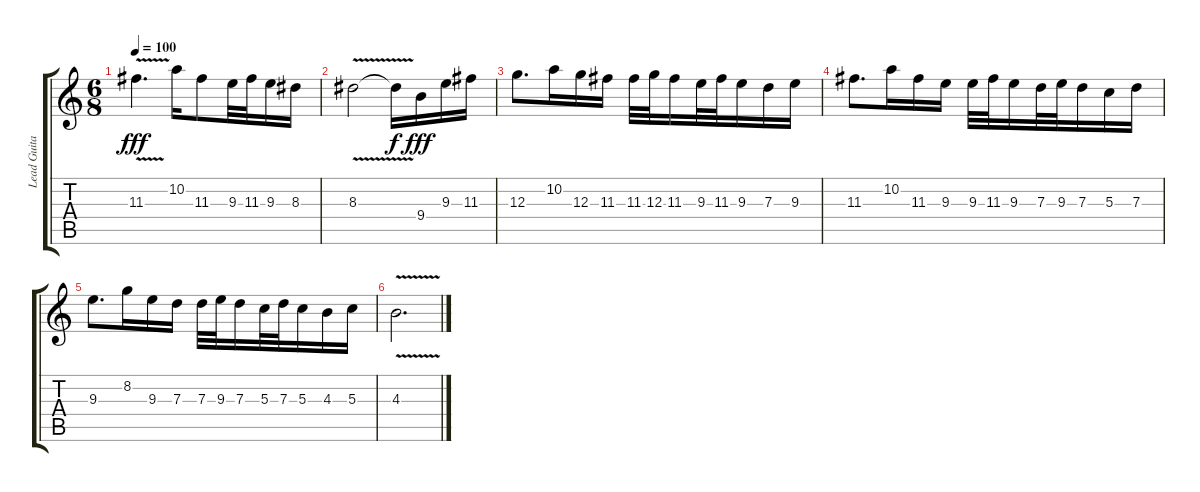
\track ("Lead Guitar" "Lead Guita") {instrument overdrivenguitar}
\staff {score tabs}
\tuning (E4 B3 G3 D3 A2 E2) {hide}
\ts (6 8)
\tempo 100
\clef g2
\ks c
11.3{v}.4{d dy fff} 10.2.16 11.3.8 9.3.32 11.3.32 9.3.16 8.3.16 |
8.3{v}.2 8.3{t}.16{dy f} 9.4.16{dy fff} 9.3.16 11.3.16 |
12.3.8{d} 10.2.16 12.3.16 11.3.16 11.3.32 12.3.32 11.3.16 9.3.32 11.3.32 9.3.16 7.3.16 9.3.16 |
11.3.8{d} 10.2.16 11.3.16 9.3.16 9.3.32 11.3.32 9.3.16 7.3.32 9.3.32 7.3.16 5.3.16 7.3.16 |
9.3.8{d} 8.2.16 9.3.16 7.3.16 7.3.32 9.3.32 7.3.16 5.3.32 7.3.32 5.3.16 4.3.16 5.3.16 |
4.3{v}.2{d}
